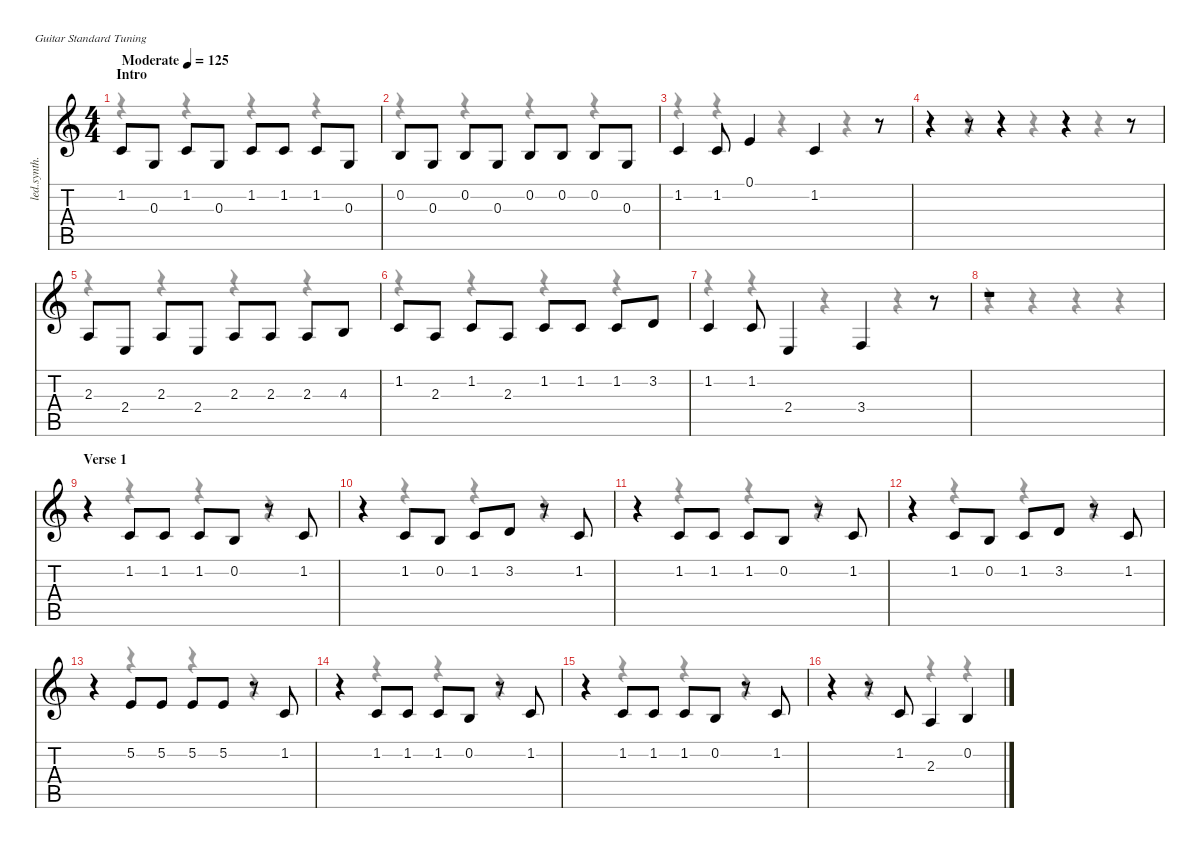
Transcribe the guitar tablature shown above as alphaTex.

\defaultSystemsLayout 4
\hideDynamics
\bracketExtendMode nobrackets
\otherSystemsTrackNameOrientation horizontal
\track ("Vocal" "led.synth.") {instrument lead6voice}
\staff {score tabs}
\tuning (E4 B3 G3 D3 A2 E2)
\voice
\ts (4 4)
\beaming (8 2 2 2 2)
\section ("" "Intro")
\tempo (125 "Moderate")
\clef g2
\ks c
1.2.8{dy f instrument lead6voice beam Up} 0.3.8{beam Up} 1.2.8{beam Up} 0.3.8{beam Up} 1.2.8{beam Up} 1.2.8{beam Up} 1.2.8{beam Up} 0.3.8{beam Up} |
0.2.8{beam Up} 0.3.8{beam Up} 0.2.8{beam Up} 0.3.8{beam Up} 0.2.8{beam Up} 0.2.8{beam Up} 0.2.8{beam Up} 0.3.8{beam Up} |
1.2.4{beam Up} 1.2.8{beam Up} 0.1.4{beam Up} 1.2.4{beam Up} r.8{beam Up} |
r.4{beam Up} r.8{beam Up} r.4{beam Up} r.4{beam Up} r.8{beam Up} |
2.3.8{beam Up} 2.4.8{beam Up} 2.3.8{beam Up} 2.4.8{beam Up} 2.3.8{beam Up} 2.3.8{beam Up} 2.3.8{beam Up} 4.3.8{beam Up} |
1.2.8{beam Up} 2.3.8{beam Up} 1.2.8{beam Up} 2.3.8{beam Up} 1.2.8{beam Up} 1.2.8{beam Up} 1.2.8{beam Up} 3.2.8{beam Up} |
1.2.4{beam Up} 1.2.8{beam Up} 2.4.4{beam Up} 3.4.4{beam Up} r.8{beam Up} |
r.1{beam Up} |
\section ("" "Verse 1")
r.4{beam Up} 1.2.8{beam Up} 1.2.8{beam Up} 1.2.8{beam Up} 0.2.8{beam Up} r.8{beam Up} 1.2.8{beam Up} |
r.4{beam Up} 1.2.8{beam Up} 0.2.8{beam Up} 1.2.8{beam Up} 3.2.8{beam Up} r.8{beam Up} 1.2.8{beam Up} |
r.4{beam Up} 1.2.8{beam Up} 1.2.8{beam Up} 1.2.8{beam Up} 0.2.8{beam Up} r.8{beam Up} 1.2.8{beam Up} |
r.4{beam Up} 1.2.8{beam Up} 0.2.8{beam Up} 1.2.8{beam Up} 3.2.8{beam Up} r.8{beam Up} 1.2.8{beam Up} |
r.4{beam Up} 5.2.8{beam Up} 5.2.8{beam Up} 5.2.8{beam Up} 5.2.8{beam Up} r.8{beam Up} 1.2.8{beam Up} |
r.4{beam Up} 1.2.8{beam Up} 1.2.8{beam Up} 1.2.8{beam Up} 0.2.8{beam Up} r.8{beam Up} 1.2.8{beam Up} |
r.4{beam Up} 1.2.8{beam Up} 1.2.8{beam Up} 1.2.8{beam Up} 0.2.8{beam Up} r.8{beam Up} 1.2.8{beam Up} |
r.4{beam Up} r.8{beam Up} 1.2.8{beam Up} 2.3.4{beam Up} 0.2.4{beam Up}
\voice
\clef g2
\ottava regular
\simile none
\ks c
r.4{dy mf beam Down} r.4{beam Down} r.4{beam Down} r.4{beam Down} |
r.4{beam Down} r.4{beam Down} r.4{beam Down} r.4{beam Down} |
r.4{beam Down} r.4{beam Down} r.4{beam Down} r.4{beam Down} |
r.4{beam Down} r.4{beam Down} r.4{beam Down} r.4{beam Down} |
r.4{beam Down} r.4{beam Down} r.4{beam Down} r.4{beam Down} |
r.4{beam Down} r.4{beam Down} r.4{beam Down} r.4{beam Down} |
r.4{beam Down} r.4{beam Down} r.4{beam Down} r.4{beam Down} |
r.4{beam Down} r.4{beam Down} r.4{beam Down} r.4{beam Down} |
r.4{beam Down} r.4{beam Down} r.4{beam Down} r.4{beam Down} |
r.4{beam Down} r.4{beam Down} r.4{beam Down} r.4{beam Down} |
r.4{beam Down} r.4{beam Down} r.4{beam Down} r.4{beam Down} |
r.4{beam Down} r.4{beam Down} r.4{beam Down} r.4{beam Down} |
r.4{beam Down} r.4{beam Down} r.4{beam Down} r.4{beam Down} |
r.4{beam Down} r.4{beam Down} r.4{beam Down} r.4{beam Down} |
r.4{beam Down} r.4{beam Down} r.4{beam Down} r.4{beam Down} |
r.4{beam Down} r.4{beam Down} r.4{beam Down} r.4{beam Down}
